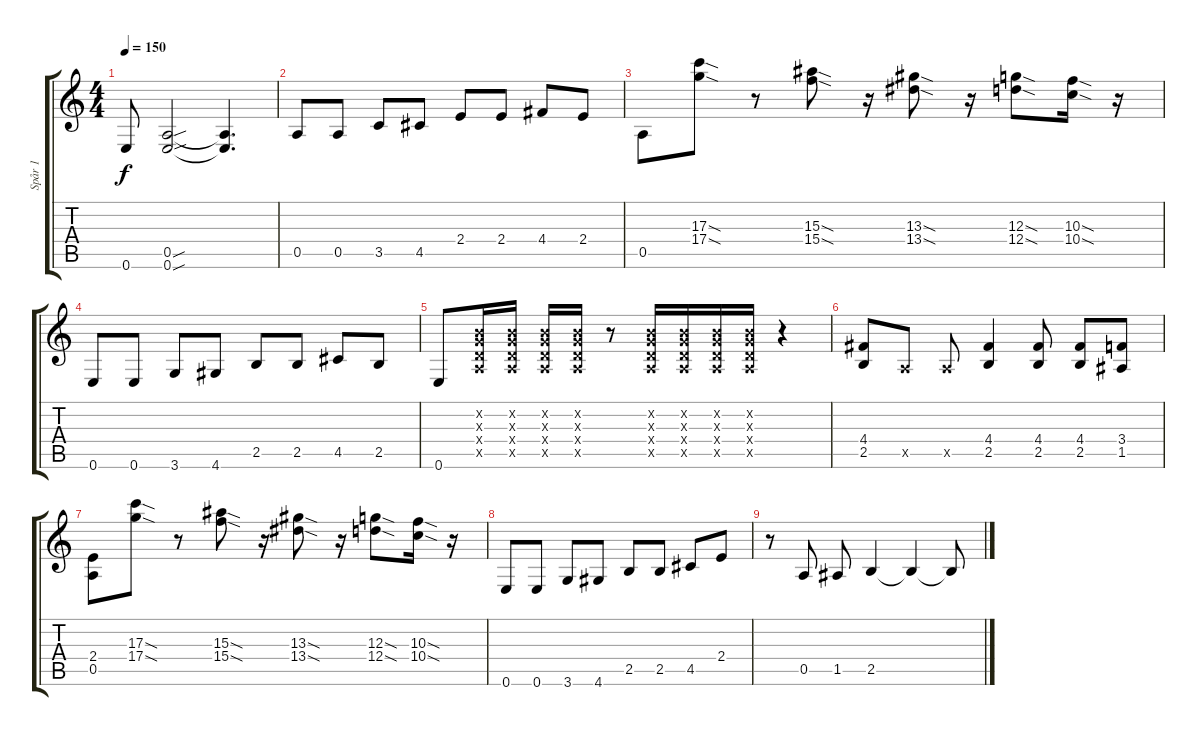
\track ("Spår 1" "Spår 1") {instrument overdrivenguitar}
\staff {score tabs}
\tuning (E4 B3 G3 D3 A2 E2) {hide}
\ts (4 4)
\tempo 150
\clef g2
\ks c
0.6.8{dy f} (0.5{sou} 0.6{sou}).2 (0.5{t} 0.6{t}).4{d} |
0.5.8 0.5.8 3.5.8 4.5.8 2.4.8 2.4.8 4.4.8 2.4.8 |
0.5.8 (17.3{sod} 17.4{sod}).8 r.8 (15.3{sod} 15.4{sod}).8 r.16 (13.3{sod} 13.4{sod}).8 r.16 (12.3{sod} 12.4{sod}).8 (10.3{sod} 10.4{sod}).16 r.16 |
0.6.8 0.6.8 3.6.8 4.6.8 2.5.8 2.5.8 4.5.8 2.5.8 |
0.6.8 (0.2{x} 0.3{x} 0.4{x} 0.5{x}).16 (0.2{x} 0.3{x} 0.4{x} 0.5{x}).16 (0.2{x} 0.3{x} 0.4{x} 0.5{x}).16 (0.2{x} 0.3{x} 0.4{x} 0.5{x}).16 r.8 (0.2{x} 0.3{x} 0.4{x} 0.5{x}).16 (0.2{x} 0.3{x} 0.4{x} 0.5{x}).16 (0.2{x} 0.3{x} 0.4{x} 0.5{x}).16 (0.2{x} 0.3{x} 0.4{x} 0.5{x}).16 r.4 |
(4.4 2.5).8 0.5{x}.8 0.5{x}.8 (4.4 2.5).4 (4.4 2.5).8 (4.4 2.5).8 (3.4 1.5).8 |
(2.4 0.5).8 (17.3{sod} 17.4{sod}).8 r.8 (15.3{sod} 15.4{sod}).8 r.16 (13.3{sod} 13.4{sod}).8 r.16 (12.3{sod} 12.4{sod}).8 (10.3{sod} 10.4{sod}).16 r.16 |
0.6.8 0.6.8 3.6.8 4.6.8 2.5.8 2.5.8 4.5.8 2.4.8 |
r.8 0.5.8 1.5.8 2.5.4 2.5{t}.4 2.5{t}.8
